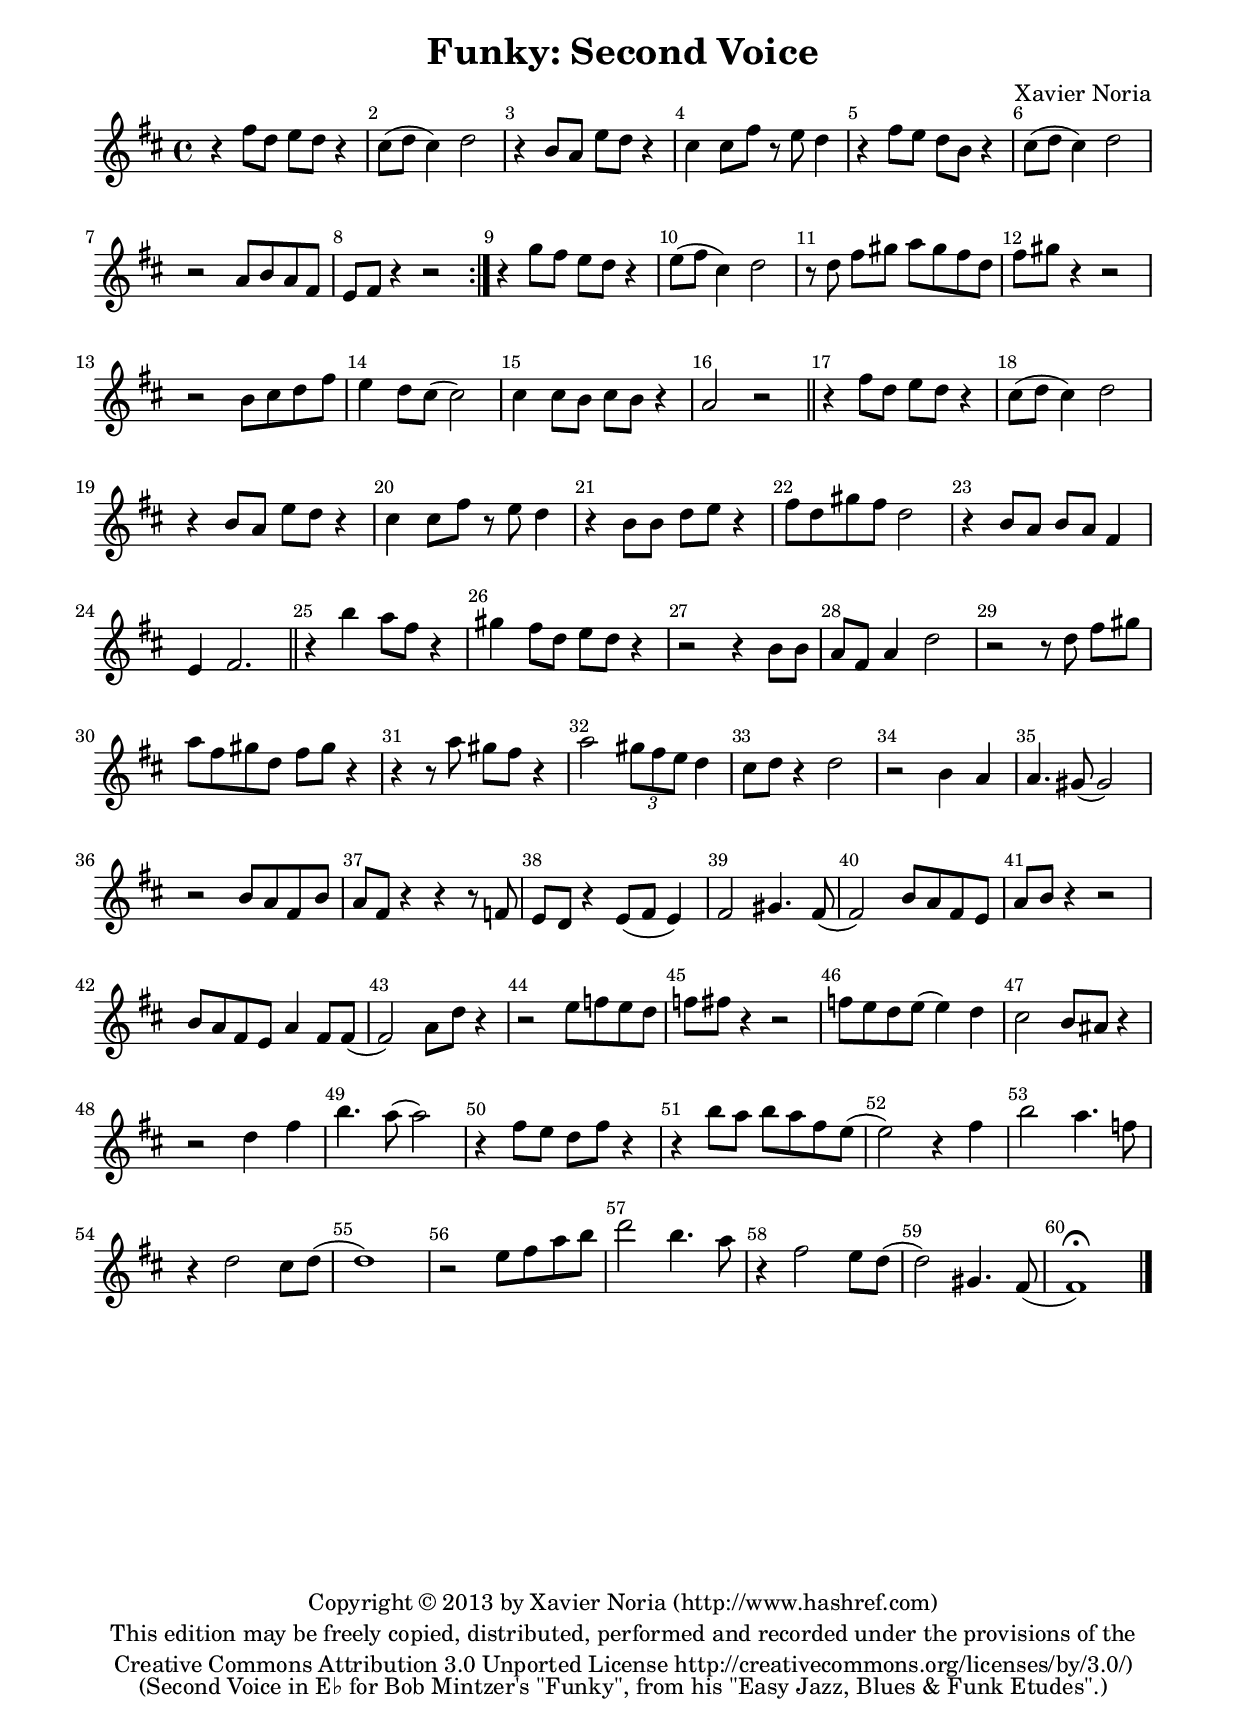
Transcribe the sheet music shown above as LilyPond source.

\version "2.16.1"

\include "../shared/common.ly"

\header {
  title    = "Funky: Second Voice"
  composer = "Xavier Noria"

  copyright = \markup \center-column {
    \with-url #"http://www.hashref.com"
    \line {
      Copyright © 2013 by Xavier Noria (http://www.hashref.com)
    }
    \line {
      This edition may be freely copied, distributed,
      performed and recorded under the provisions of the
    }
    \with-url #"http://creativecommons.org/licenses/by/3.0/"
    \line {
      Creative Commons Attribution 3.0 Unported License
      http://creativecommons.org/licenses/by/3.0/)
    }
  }
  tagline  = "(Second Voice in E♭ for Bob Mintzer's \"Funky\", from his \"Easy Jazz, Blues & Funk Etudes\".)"
}

melody = \relative c'' {
  \clef treble
  \key d \major
  \time 4/4
  
  \repeat volta 2 {
    % 1
    r4 fs8 d8 e8 d8 r4 |

    % 2
    cs8( d8 cs4) d2 |

    % 3
    r4 b8 a8 e'8 d8 r4 |

    % 4
    cs4 cs8 fs8 r8 e8 d4 |

    % 5
    r4 fs8 e8 d8 b8 r4 |

    % 6
    cs8( d8 cs4) d2 |

    % 7
    r2 a8 b8 a8 fs8 |

    % 8
    e8 fs8 r4 r2 |
  }

  % ---------------------------------------------------------------------------

  % 9
  r4 g'8 fs8 e8 d8 r4 |

  % 10
  e8( fs8 cs4) d2 |

  % 11
  r8 d8 fs8[ gs8] a8 gs8 fs8 d8 |

  % 12
  fs8 gs8 r4 r2 |

  % 13
  r2 b,8 cs8 d8 fs8 |

  % 14
  e4 d8 cs8( cs2)

  % 15
  cs4 cs8 b8 cs8 b8 r4 |

  % 16
  a2 r2 \bar "||"

  % ---------------------------------------------------------------------------

  % 17
  r4 fs'8 d8 e8 d8 r4 |

  % 18
  cs8( d8 cs4) d2 |

  % 19
  r4 b8 a8 e'8 d8 r4 |

  % 20
  cs4 cs8 fs8 r8 e8 d4 |

  % 21
  r4 b8 b8 d8 e8 r4 |

  % 22
  fs8 d8 gs8 fs8 d2 |

  % 23
  r4 b8 a8 b8 a8 fs4 |

  % 24
  e4 fs2. \bar "||"

  % ---------------------------------------------------------------------------

  % 25
  r4 b'4 a8 fs8 r4 |

  % 26
  gs4 fs8 d8 e8 d8 r4 |

  % 27
  r2 r4 b8 b8 |

  % 28
  a8 fs8 a4 d2 |

  % 29
  r2 r8 d8 fs8[ gs8] |

  % 30
  a8 fs8 gs8 d8 fs8 gs8 r4 |

  % 31
  r4 r8 a8 gs8 fs8 r4 |

  % 32
  a2 \times 2/3 { gs8 fs8 e8 } d4 |

  % 33
  cs8 d8 r4 d2 |

  % 34
  r2 b4 a4

  % 35
  a4. gs8( gs2) |

  % 36
  r2 b8 a8 fs8 b8 |

  % 37
  a8 fs8 r4 r4 r8 f8 |

  % 38
  e8 d8 r4 e8( fs8 e4) |

  % 39
  fs2 gs4. fs8( |

  % 40
  fs2) b8 a8 fs8 e8 |

  % 41
  a8 b8 r4 r2 |

  % 42
  b8 a8 fs8 e8 a4 fs8 fs8( |

  % 43
  fs2) a8 d8 r4 |

  % 44
  r2 e8 f8 e8 d8 |

  % 45
  f8 fs8 r4 r2 |

  % 46
  f8 e8 d8 e8( e4) d4 |

  % 47
  cs2 b8 as8 r4 |

  % 48
  r2 d4 fs4 |

  % 49
  b4. a8( a2) |

  % 50
  r4 fs8 e8 d8 fs8 r4 |

  % 51
  r4 b8 a8 b8 a8 fs8 e8( |

  % 52
  e2) r4 fs4 |

  % 53
  b2 a4. f8 |

  % 54
  r4 d2 cs8 d8( |

  % 55
  d1)

  % 56
  r2 e8 fs8 a8 b8 |

  % 57
  d2 b4. a8 |

  % 58
  r4 fs2 e8 d8(

  % 59
  d2) gs,4. fs8(

  % 60
  fs1)\fermata \bar "|."
}

\score {
  { \melody }
}
